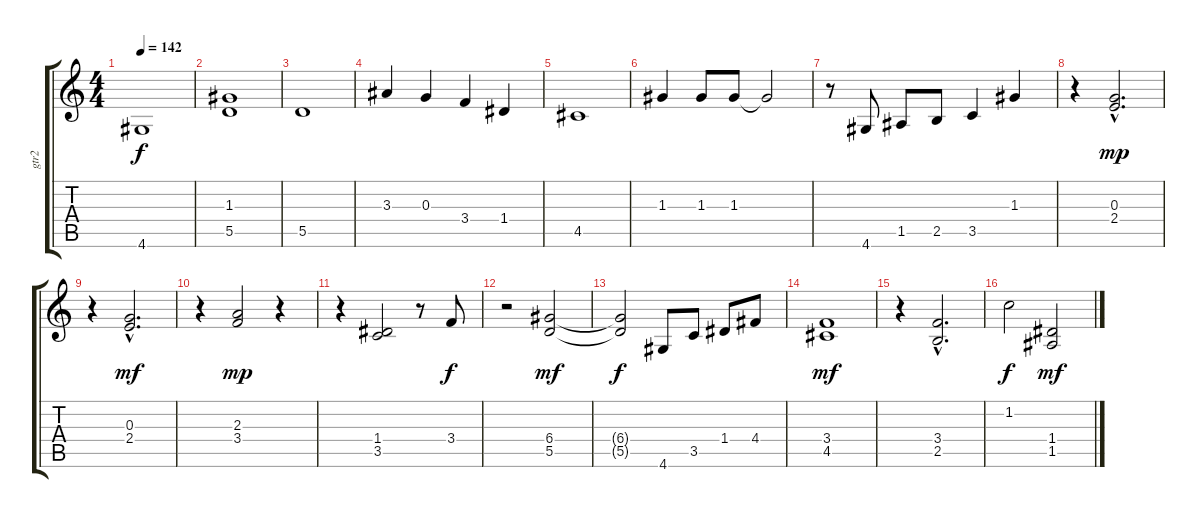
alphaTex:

\track ("gtr2" "gtr2") {instrument acousticguitarnylon}
\staff {score tabs}
\tuning (E4 B3 G3 D3 A2 E2) {hide}
\ts (4 4)
\tempo 142
\clef g2
\ks c
4.6.1{dy f} |
(1.3 5.5).1 |
5.5.1 |
3.3.4 0.3.4 3.4.4 1.4.4 |
4.5.1 |
1.3.4 1.3.8 1.3.8 1.3{t}.2 |
r.8 4.6.8 1.5.8 2.5.8 3.5.4 1.3.4 |
r.4 (0.3{hac} 2.4{hac}).2{d dy mp} |
r.4 (0.3{hac} 2.4{hac}).2{d dy mf} |
r.4 (2.3 3.4).2{dy mp} r.4 |
r.4 (1.4 3.5).2 r.8 3.4.8{dy f} |
r.2 (6.4 5.5).2{dy mf} |
(6.4{t} 5.5{t}).2{dy f} 4.6.8 3.5.8 1.4.8 4.4.8 |
(3.4 4.5).1{dy mf} |
r.4 (3.4{hac} 2.5{hac}).2{d} |
1.2.2{dy f} (1.4 1.5).2{dy mf}
